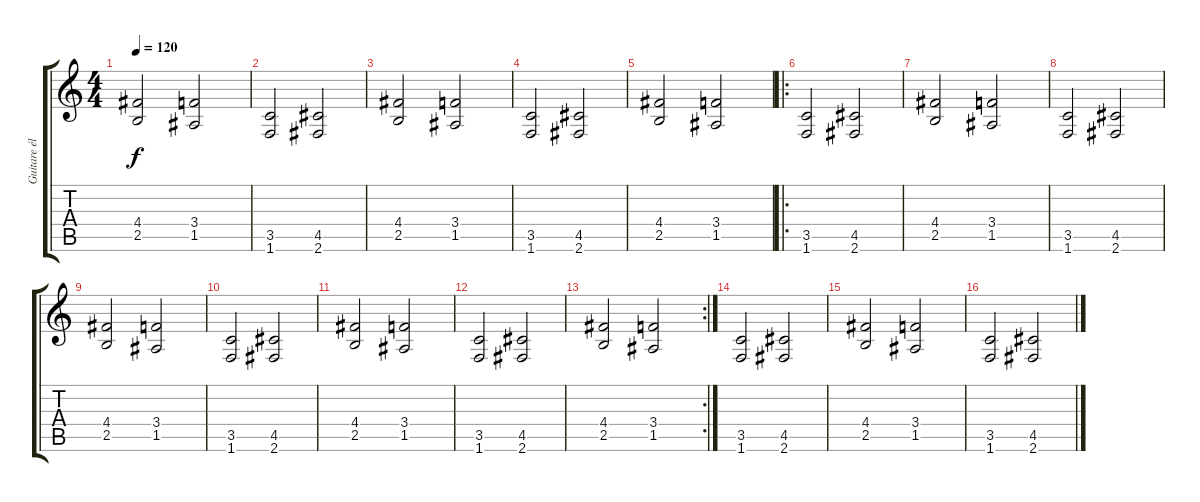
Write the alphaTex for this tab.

\track ("Guitare électrique #1" "Guitare él") {instrument distortionguitar}
\staff {score tabs}
\tuning (E4 B3 G3 D3 A2 E2) {hide}
\ts (4 4)
\tempo 120
\clef g2
\ks c
(4.4 2.5).2{dy f} (3.4 1.5).2 |
(3.5 1.6).2 (4.5 2.6).2 |
(4.4 2.5).2 (3.4 1.5).2 |
(3.5 1.6).2 (4.5 2.6).2 |
(4.4 2.5).2 (3.4 1.5).2 |
\ro
(3.5 1.6).2 (4.5 2.6).2 |
(4.4 2.5).2 (3.4 1.5).2 |
(3.5 1.6).2 (4.5 2.6).2 |
(4.4 2.5).2 (3.4 1.5).2 |
(3.5 1.6).2 (4.5 2.6).2 |
(4.4 2.5).2 (3.4 1.5).2 |
(3.5 1.6).2 (4.5 2.6).2 |
\rc 2
(4.4 2.5).2 (3.4 1.5).2 |
(3.5 1.6).2 (4.5 2.6).2 |
(4.4 2.5).2 (3.4 1.5).2 |
(3.5 1.6).2 (4.5 2.6).2
